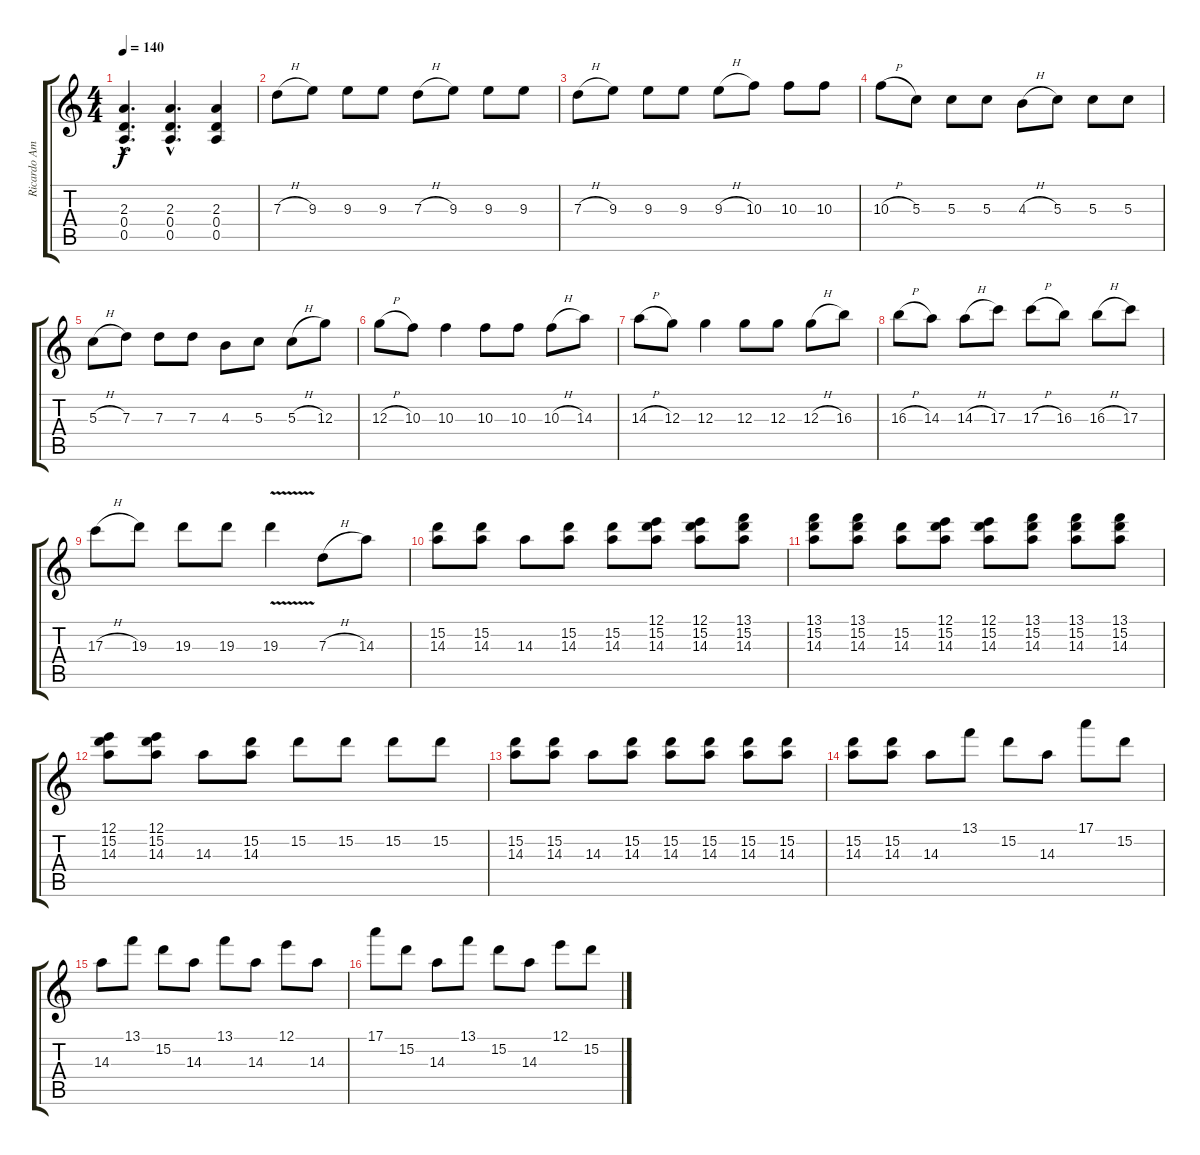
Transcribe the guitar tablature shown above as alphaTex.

\track ("Ricardo Amorim" "Ricardo Am") {instrument distortionguitar}
\staff {score tabs}
\tuning (E4 B3 G3 D3 A2 E2) {hide}
\ts (4 4)
\tempo 140
\clef g2
\ks c
(2.3{hac} 0.4{hac} 0.5{hac}).4{d dy f} (2.3{hac} 0.4{hac} 0.5{hac}).4{d} (2.3 0.4 0.5).4 |
7.3{h}.8 9.3.8 9.3.8 9.3.8 7.3{h}.8 9.3.8 9.3.8 9.3.8 |
7.3{h}.8 9.3.8 9.3.8 9.3.8 9.3{h}.8 10.3.8 10.3.8 10.3.8 |
10.3{h}.8 5.3.8 5.3.8 5.3.8 4.3{h}.8 5.3.8 5.3.8 5.3.8 |
5.3{h}.8 7.3.8 7.3.8 7.3.8 4.3.8 5.3.8 5.3{h}.8 12.3.8 |
12.3{h}.8 10.3.8 10.3.4 10.3.8 10.3.8 10.3{h}.8 14.3.8 |
14.3{h}.8 12.3.8 12.3.4 12.3.8 12.3.8 12.3{h}.8 16.3.8 |
16.3{h}.8 14.3.8 14.3{h}.8 17.3.8 17.3{h}.8 16.3.8 16.3{h}.8 17.3.8 |
17.3{h}.8 19.3.8 19.3.8 19.3.8 19.3{v}.4 7.3{h}.8 14.3.8 |
(15.2 14.3).8 (15.2 14.3).8 14.3.8 (15.2 14.3).8 (15.2 14.3).8 (12.1 15.2 14.3).8 (12.1 15.2 14.3).8 (13.1 15.2 14.3).8 |
(13.1 15.2 14.3).8 (13.1 15.2 14.3).8 (15.2 14.3).8 (12.1 15.2 14.3).8 (12.1 15.2 14.3).8 (13.1 15.2 14.3).8 (13.1 15.2 14.3).8 (13.1 15.2 14.3).8 |
(12.1 15.2 14.3).8 (12.1 15.2 14.3).8 14.3.8 (15.2 14.3).8 15.2.8 15.2.8 15.2.8 15.2.8 |
(15.2 14.3).8 (15.2 14.3).8 14.3.8 (15.2 14.3).8 (15.2 14.3).8 (15.2 14.3).8 (15.2 14.3).8 (15.2 14.3).8 |
(15.2 14.3).8 (15.2 14.3).8 14.3.8 13.1.8 15.2.8 14.3.8 17.1.8 15.2.8 |
14.3.8 13.1.8 15.2.8 14.3.8 13.1.8 14.3.8 12.1.8 14.3.8 |
17.1.8 15.2.8 14.3.8 13.1.8 15.2.8 14.3.8 12.1.8 15.2.8
